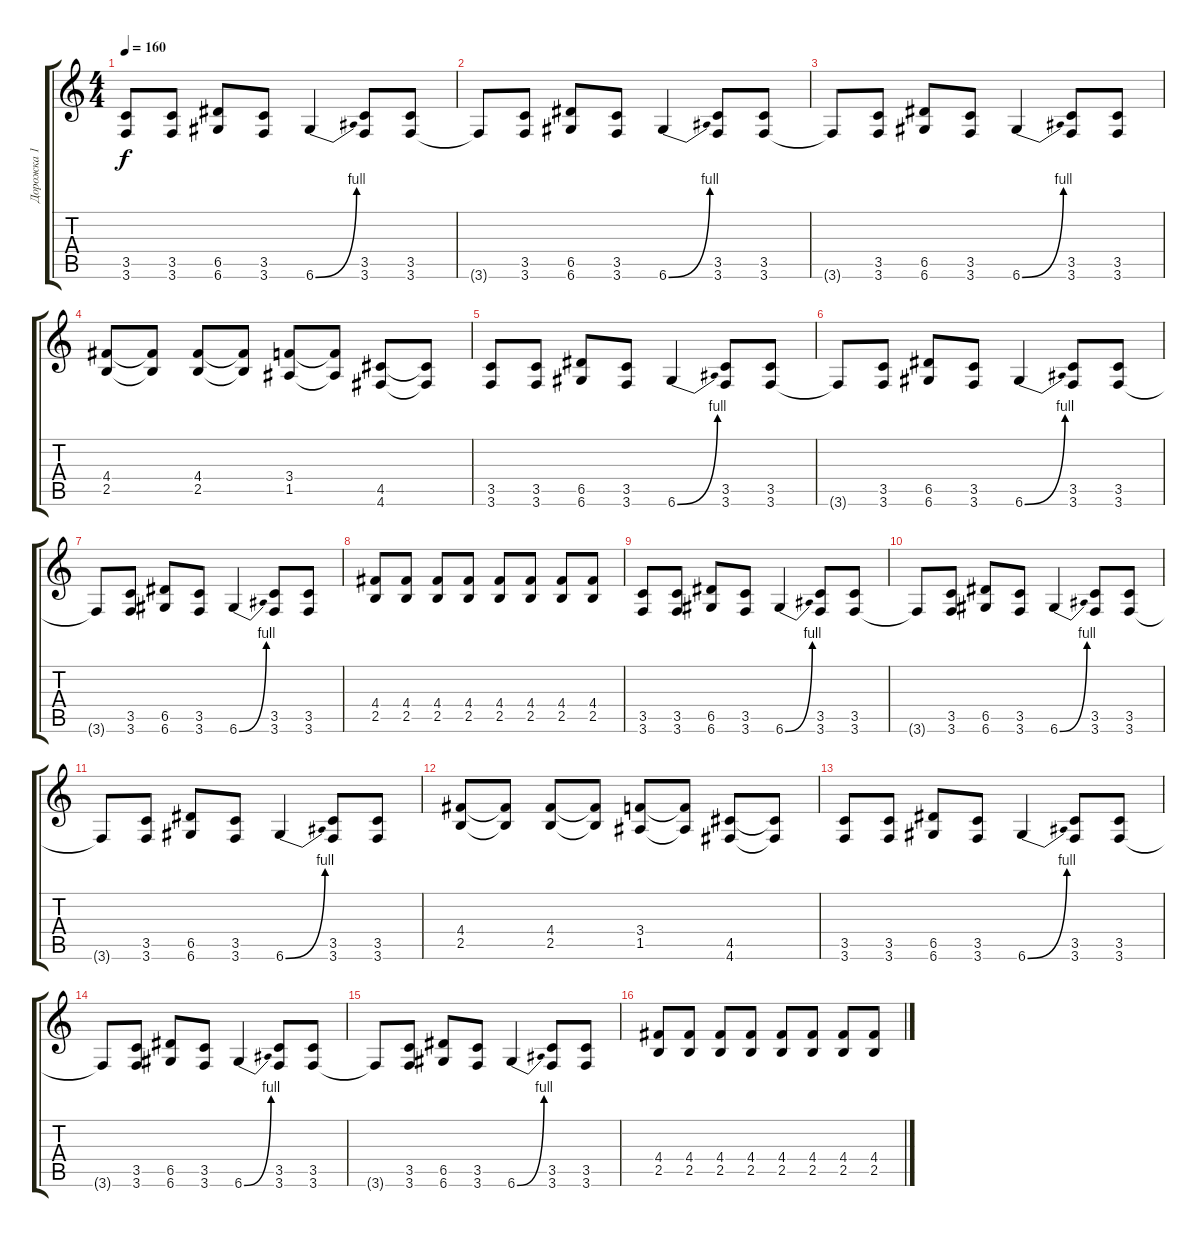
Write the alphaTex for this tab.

\track ("Дорожка 1" "Дорожка 1") {instrument distortionguitar}
\staff {score tabs}
\tuning (E4 B3 G3 D3 A2 D2) {hide}
\ts (4 4)
\tempo 160
\clef g2
\ks c
(3.5 3.6).8{dy f} (3.5 3.6).8 (6.5 6.6).8 (3.5 3.6).8 6.6{be (bend 0 0 60 4)}.4 (3.5 3.6).8 (3.5 3.6).8 |
3.6{t}.8 (3.5 3.6).8 (6.5 6.6).8 (3.5 3.6).8 6.6{be (bend 0 0 60 4)}.4 (3.5 3.6).8 (3.5 3.6).8 |
3.6{t}.8 (3.5 3.6).8 (6.5 6.6).8 (3.5 3.6).8 6.6{be (bend 0 0 60 4)}.4 (3.5 3.6).8 (3.5 3.6).8 |
(4.4 2.5).8 (4.4{t} 2.5{t}).8 (4.4 2.5).8 (4.4{t} 2.5{t}).8 (3.4 1.5).8 (3.4{t} 1.5{t}).8 (4.5 4.6).8 (4.5{t} 4.6{t}).8 |
(3.5 3.6).8 (3.5 3.6).8 (6.5 6.6).8 (3.5 3.6).8 6.6{be (bend 0 0 60 4)}.4 (3.5 3.6).8 (3.5 3.6).8 |
3.6{t}.8 (3.5 3.6).8 (6.5 6.6).8 (3.5 3.6).8 6.6{be (bend 0 0 60 4)}.4 (3.5 3.6).8 (3.5 3.6).8 |
3.6{t}.8 (3.5 3.6).8 (6.5 6.6).8 (3.5 3.6).8 6.6{be (bend 0 0 60 4)}.4 (3.5 3.6).8 (3.5 3.6).8 |
(4.4 2.5).8 (4.4 2.5).8 (4.4 2.5).8 (4.4 2.5).8 (4.4 2.5).8 (4.4 2.5).8 (4.4 2.5).8 (4.4 2.5).8 |
(3.5 3.6).8 (3.5 3.6).8 (6.5 6.6).8 (3.5 3.6).8 6.6{be (bend 0 0 60 4)}.4 (3.5 3.6).8 (3.5 3.6).8 |
3.6{t}.8 (3.5 3.6).8 (6.5 6.6).8 (3.5 3.6).8 6.6{be (bend 0 0 60 4)}.4 (3.5 3.6).8 (3.5 3.6).8 |
3.6{t}.8 (3.5 3.6).8 (6.5 6.6).8 (3.5 3.6).8 6.6{be (bend 0 0 60 4)}.4 (3.5 3.6).8 (3.5 3.6).8 |
(4.4 2.5).8 (4.4{t} 2.5{t}).8 (4.4 2.5).8 (4.4{t} 2.5{t}).8 (3.4 1.5).8 (3.4{t} 1.5{t}).8 (4.5 4.6).8 (4.5{t} 4.6{t}).8 |
(3.5 3.6).8 (3.5 3.6).8 (6.5 6.6).8 (3.5 3.6).8 6.6{be (bend 0 0 60 4)}.4 (3.5 3.6).8 (3.5 3.6).8 |
3.6{t}.8 (3.5 3.6).8 (6.5 6.6).8 (3.5 3.6).8 6.6{be (bend 0 0 60 4)}.4 (3.5 3.6).8 (3.5 3.6).8 |
3.6{t}.8 (3.5 3.6).8 (6.5 6.6).8 (3.5 3.6).8 6.6{be (bend 0 0 60 4)}.4 (3.5 3.6).8 (3.5 3.6).8 |
(4.4 2.5).8 (4.4 2.5).8 (4.4 2.5).8 (4.4 2.5).8 (4.4 2.5).8 (4.4 2.5).8 (4.4 2.5).8 (4.4 2.5).8
